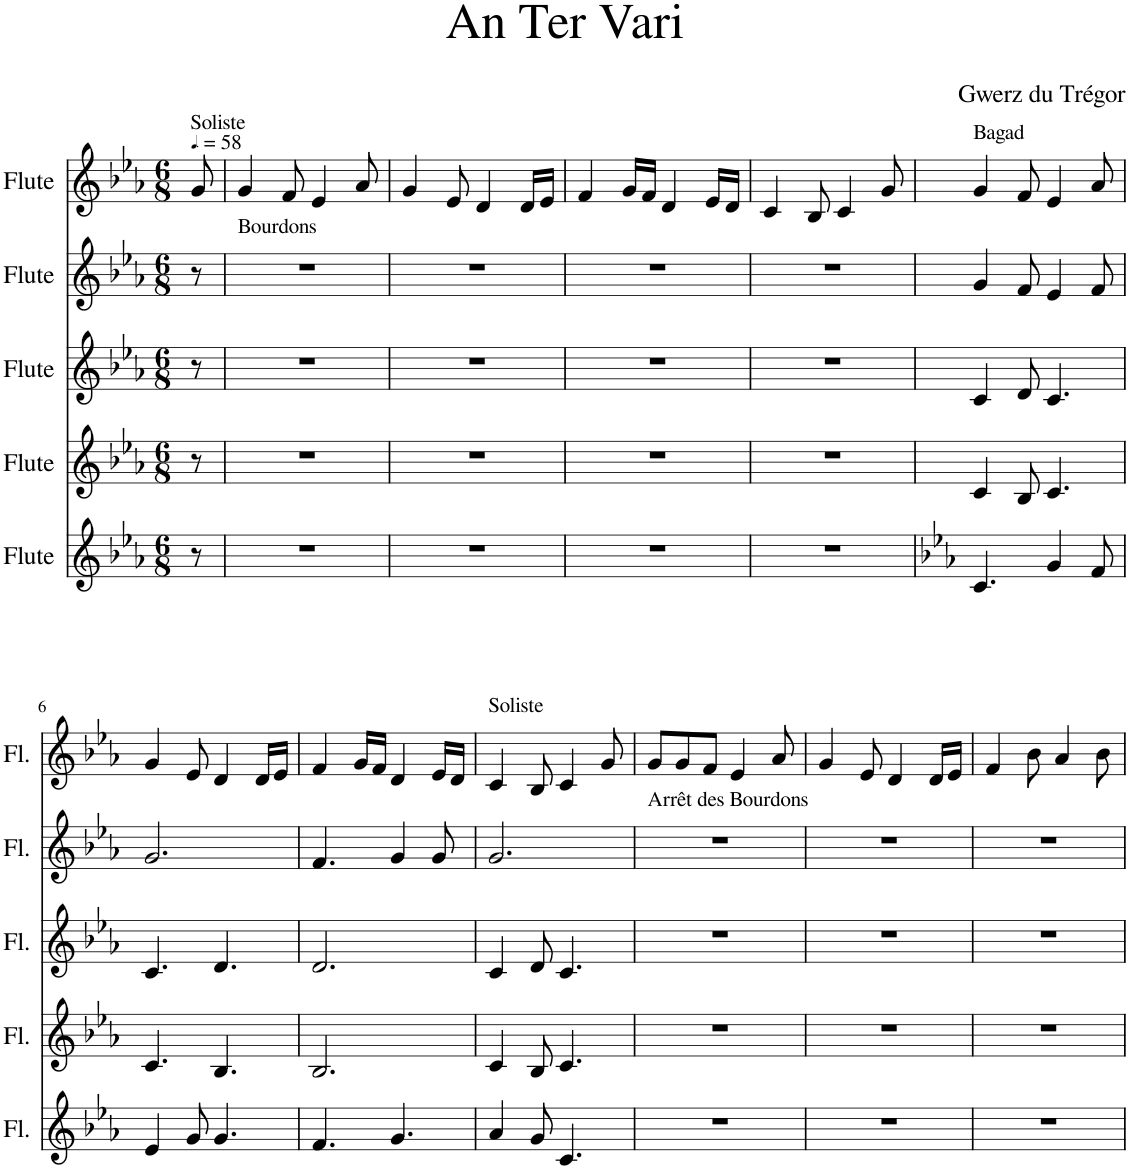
**kern	**kern	**kern	**kern	**kern
*part5	*part4	*part3	*part2	*part1
*staff5	*staff4	*staff3	*staff2	*staff1
*I"Flute	*I"Flute	*I"Flute	*I"Flute	*I"Flute
*I'Fl.	*I'Fl.	*I'Fl.	*I'Fl.	*I'Fl.
*clefG2	*clefG2	*clefG2	*clefG2	*clefG2
*k[b-e-a-]	*k[b-e-a-]	*k[b-e-a-]	*k[b-e-a-]	*k[b-e-a-]
*M6/8	*M6/8	*M6/8	*M6/8	*M6/8
*MM87	*MM87	*MM87	*MM87	*MM87
=	=	=	=	=
!	!	!	!	!LO:TX:a:t=Soliste
8r	8r	8r	8r	8g/
=1	=1	=1	=1	=1
!	!	!	!LO:TX:a:t=Bourdons	!
2.r	2.r	2.r	2.r	4g/
.	.	.	.	8f/
.	.	.	.	4e-/
.	.	.	.	8a-/
=2	=2	=2	=2	=2
2.r	2.r	2.r	2.r	4g/
.	.	.	.	8e-/
.	.	.	.	4d/
.	.	.	.	16d/LL
.	.	.	.	16e-/JJ
=3	=3	=3	=3	=3
2.r	2.r	2.r	2.r	4f/
.	.	.	.	16g/LL
.	.	.	.	16f/JJ
.	.	.	.	4d/
.	.	.	.	16e-/LL
.	.	.	.	16d/JJ
=4	=4	=4	=4	=4
2.r	2.r	2.r	2.r	4c/
.	.	.	.	8B-/
.	.	.	.	4c/
.	.	.	.	8g/
=5	=5	=5	=5	=5
*k[b-e-a-]	*	*	*	*
!	!	!	!	!LO:TX:a:t=Bagad
4.c/	4c/	4c/	4g/	4g/
.	8B-/	8d/	8f/	8f/
4g/	4.c/	4.c/	4e-/	4e-/
8f/	.	.	8f/	8a-/
!!LO:LB:g=z
=6	=6	=6	=6	=6
4e-/	4.c/	4.c/	2.g/	4g/
8g/	.	.	.	8e-/
4.g/	4.B-/	4.d/	.	4d/
.	.	.	.	16d/LL
.	.	.	.	16e-/JJ
=7	=7	=7	=7	=7
4.f/	2.B-/	2.d/	4.f/	4f/
.	.	.	.	16g/LL
.	.	.	.	16f/JJ
4.g/	.	.	4g/	4d/
.	.	.	8g/	16e-/LL
.	.	.	.	16d/JJ
=8	=8	=8	=8	=8
!	!	!	!	!LO:TX:a:t=Soliste
4a-/	4c/	4c/	2.g/	4c/
8g/	8B-/	8d/	.	8B-/
4.c/	4.c/	4.c/	.	4c/
.	.	.	.	8g/
=9	=9	=9	=9	=9
!	!	!	!LO:TX:a:t=Arrêt des Bourdons	!
2.r	2.r	2.r	2.r	8g/L
.	.	.	.	8g/
.	.	.	.	8f/J
.	.	.	.	4e-/
.	.	.	.	8a-/
=10	=10	=10	=10	=10
2.r	2.r	2.r	2.r	4g/
.	.	.	.	8e-/
.	.	.	.	4d/
.	.	.	.	16d/LL
.	.	.	.	16e-/JJ
=11	=11	=11	=11	=11
2.r	2.r	2.r	2.r	4f/
.	.	.	.	8b-\
.	.	.	.	4a-/
.	.	.	.	8b-\
=	=	=	=	=
*-	*-	*-	*-	*-
